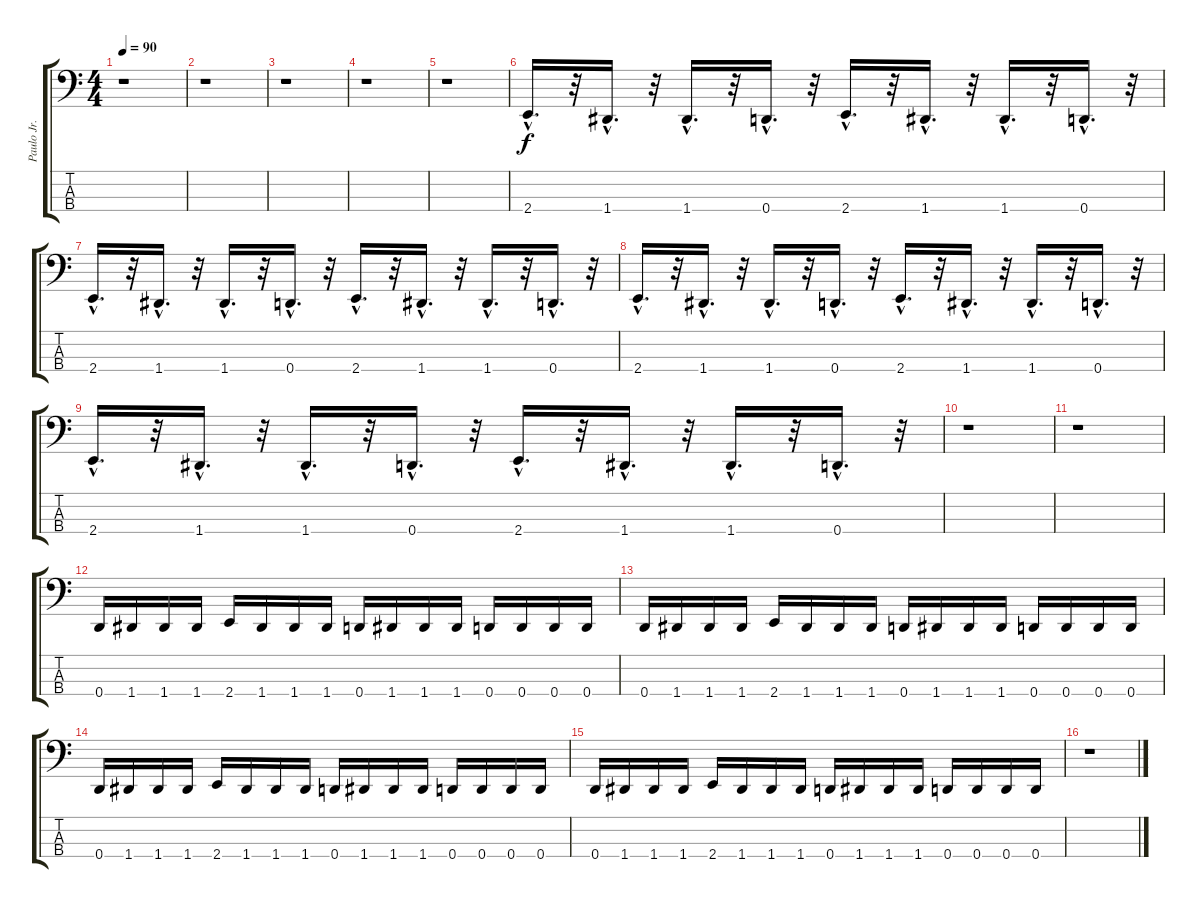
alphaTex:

\track ("Paulo Jr." "Paulo Jr.") {instrument electricbasspick}
\staff {score tabs}
\tuning (G2 D2 A1 D1) {hide}
\ts (4 4)
\tempo 90
\clef f4
\ks c
r.1{dy f instrument electricbasspick} |
r.1 |
r.1 |
r.1 |
r.1 |
2.4{hac}.16{d} r.32 1.4{hac}.16{d} r.32 1.4{hac}.16{d} r.32 0.4{hac}.16{d} r.32 2.4{hac}.16{d} r.32 1.4{hac}.16{d} r.32 1.4{hac}.16{d} r.32 0.4{hac}.16{d} r.32 |
2.4{hac}.16{d} r.32 1.4{hac}.16{d} r.32 1.4{hac}.16{d} r.32 0.4{hac}.16{d} r.32 2.4{hac}.16{d} r.32 1.4{hac}.16{d} r.32 1.4{hac}.16{d} r.32 0.4{hac}.16{d} r.32 |
2.4{hac}.16{d} r.32 1.4{hac}.16{d} r.32 1.4{hac}.16{d} r.32 0.4{hac}.16{d} r.32 2.4{hac}.16{d} r.32 1.4{hac}.16{d} r.32 1.4{hac}.16{d} r.32 0.4{hac}.16{d} r.32 |
2.4{hac}.16{d} r.32 1.4{hac}.16{d} r.32 1.4{hac}.16{d} r.32 0.4{hac}.16{d} r.32 2.4{hac}.16{d} r.32 1.4{hac}.16{d} r.32 1.4{hac}.16{d} r.32 0.4{hac}.16{d} r.32 |
\section ("" "")
r.1 |
r.1 |
\section ("" "")
0.4.16 1.4.16 1.4.16 1.4.16 2.4.16 1.4.16 1.4.16 1.4.16 0.4.16 1.4.16 1.4.16 1.4.16 0.4.16 0.4.16 0.4.16 0.4.16 |
0.4.16 1.4.16 1.4.16 1.4.16 2.4.16 1.4.16 1.4.16 1.4.16 0.4.16 1.4.16 1.4.16 1.4.16 0.4.16 0.4.16 0.4.16 0.4.16 |
0.4.16 1.4.16 1.4.16 1.4.16 2.4.16 1.4.16 1.4.16 1.4.16 0.4.16 1.4.16 1.4.16 1.4.16 0.4.16 0.4.16 0.4.16 0.4.16 |
0.4.16 1.4.16 1.4.16 1.4.16 2.4.16 1.4.16 1.4.16 1.4.16 0.4.16 1.4.16 1.4.16 1.4.16 0.4.16 0.4.16 0.4.16 0.4.16 |
\section ("" "")
r.1
